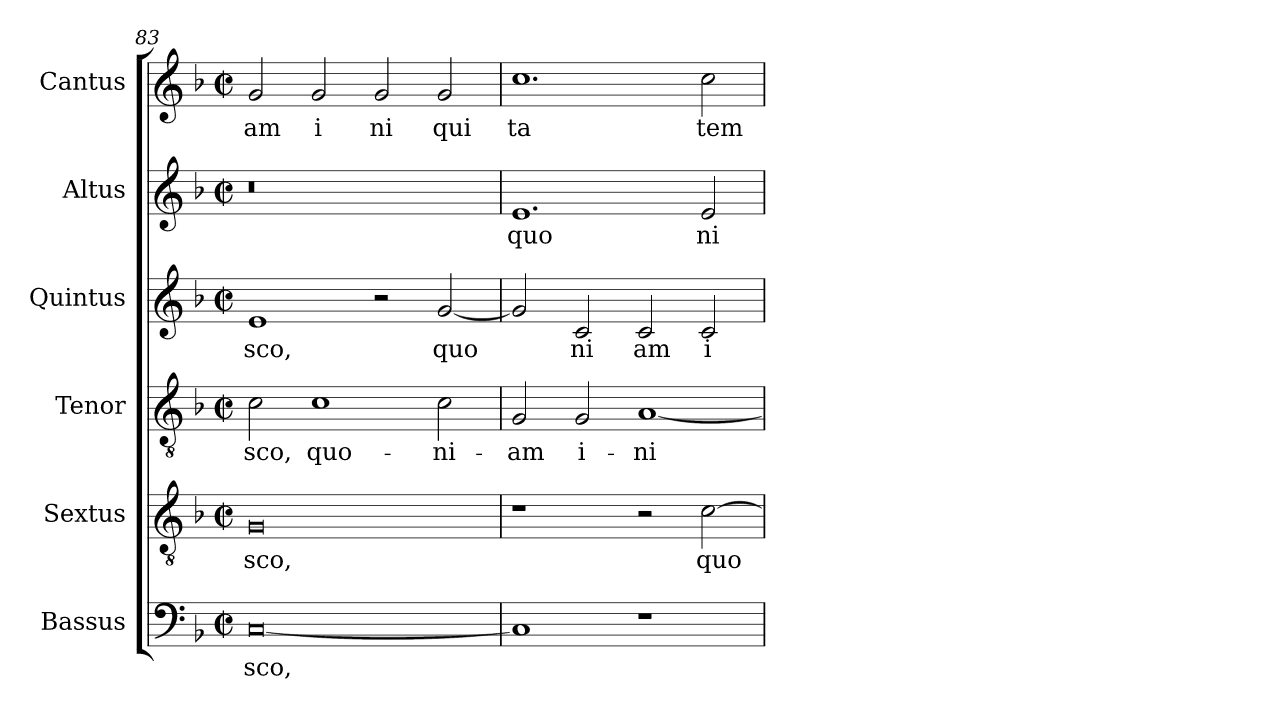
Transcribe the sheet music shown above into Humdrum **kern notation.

**kern	**text	**kern	**text	**kern	**text	**kern	**text	**kern	**text	**kern	**text
*part6	*part6	*part5	*part5	*part4	*part4	*part3	*part3	*part2	*part2	*part1	*part1
*staff6	*staff6	*staff5	*staff5	*staff4	*staff4	*staff3	*staff3	*staff2	*staff2	*staff1	*staff1
*I"Bassus	*	*I"Sextus	*	*I"Tenor	*	*I"Quintus	*	*I"Altus	*	*I"Cantus	*
*clefF4	*	*clefGv2	*	*clefGv2	*	*clefG2	*	*clefG2	*	*clefG2	*
*k[b-]	*	*k[b-]	*	*k[b-]	*	*k[b-]	*	*k[b-]	*	*k[b-]	*
*F:	*	*F:	*	*F:	*	*F:	*	*F:	*	*F:	*
*M2/2	*	*M2/2	*	*M2/2	*	*M2/2	*	*M2/2	*	*M2/2	*
*met(c|)	*	*met(c|)	*	*met(c|)	*	*met(c|)	*	*met(c|)	*	*met(c|)	*
=83	=83	=83	=83	=83	=83	=83	=83	=83	=83	=83	=83
!	!LO:LY:b:cj	!	!LO:LY:b:cj	!	!LO:LY:b:cj	!	!LO:LY:b:cj	!	!	!	!LO:LY:b:cj
[<0C	-sco,	0G	sco,	2c\	-sco,	1e	sco,	0r	.	2g/	am
!	!	!	!	!	!LO:LY:b:cj	!	!	!	!	!	!LO:LY:b:cj
.	.	.	.	1c	quo-	.	.	.	.	2g/	i
!	!	!	!	!	!	!	!	!	!	!	!LO:LY:b:cj
.	.	.	.	.	.	2r	.	.	.	2g/	ni
!	!	!	!	!	!LO:LY:b:cj	!	!LO:LY:b	!	!	!	!LO:LY:b:cj
.	.	.	.	2c\	-ni-	[<2g/	quo	.	.	2g/	qui
=84	=84	=84	=84	=84	=84	=84	=84	=84	=84	=84	=84
!	!	!	!	!	!LO:LY:b:cj	!	!	!	!LO:LY:b:cj	!	!LO:LY:b:cj
1C]	.	1r	.	2G/	-am	2g/]	.	1.e	quo	1.cc	ta
!	!	!	!	!	!LO:LY:b:cj	!	!LO:LY:b:cj	!	!	!	!
.	.	.	.	2G/	i-	2c/	ni	.	.	.	.
!	!	!	!	!	!LO:LY:b:cj	!	!LO:LY:b:cj	!	!	!	!
1r	.	2r	.	[<1A	-ni-	2c/	am	.	.	.	.
!	!	!	!LO:LY:b	!	!	!	!LO:LY:b:cj	!	!LO:LY:b:cj	!	!LO:LY:b:cj
.	.	[>2c\	quo-	.	.	2c/	i	2e/	ni	2cc\	tem
=	=	=	=	=	=	=	=	=	=	=	=
*-	*-	*-	*-	*-	*-	*-	*-	*-	*-	*-	*-
